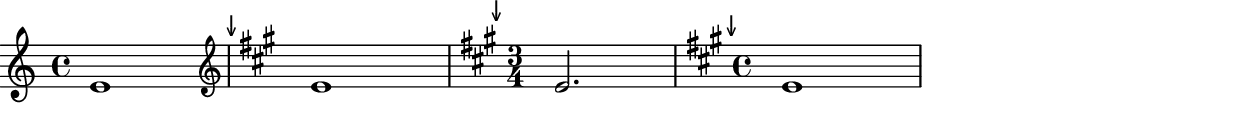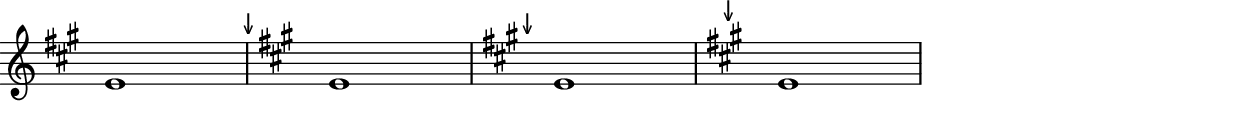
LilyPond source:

%% Generated by lilypond-book.py
%% Options: [exampleindent=10.16\mm,indent=0\mm,line-width=160\mm]
\include "lilypond-book-preamble.ly"


% ****************************************************************
% Start cut-&-pastable-section
% ****************************************************************



\paper {
  indent = 0\mm
  line-width = 160\mm
  % offset the left padding, also add 1mm as lilypond creates cropped
  % images with a little space on the right
  line-width = #(- line-width (* mm  3.000000) (* mm 1))
}

\layout {
  
}





% ****************************************************************
% ly snippet:
% ****************************************************************
\sourcefilename "aligning-marks-with-various-notation-objects.ly"
\sourcefileline 0
%% DO NOT EDIT this file manually; it is automatically
%% generated from LSR http://lsr.dsi.unimi.it
%% Make any changes in LSR itself, or in Documentation/snippets/new/ ,
%% and then run scripts/auxiliar/makelsr.py
%%
%% This file is in the public domain.
\version "2.14.2"

\header {
  lsrtags = "text"

%% Translation of GIT committish: 6977ddc9a3b63ea810eaecb864269c7d847ccf98
  texidoces = "
Si están especificadas, las marcas de texto se pueden alinear con
objetos de notación distintos a las líneas divisorias.  Entre estos
objetos se encuentran @code{ambitus}, @code{breathing-sign},
@code{clef}, @code{custos}, @code{staff-bar}, @code{left-edge},
@code{key-cancellation}, @code{key-signature} y @code{time-signature}.

En estos casos, las marcas de texto se centran horizontalmente sobre
el objeto, aunque esto se puede cambiar, como se muestra en la segunda
línea de este ejemplo (en una partitura con varios pentagramas, se
debe hacer este ajuste para todos los pentagramas).

"
  doctitlees = "Alinear marcas con varios objetos de notación"


%% Translation of GIT committish: 0a868be38a775ecb1ef935b079000cebbc64de40
  texidocde = "
Wenn angegeben, können Textzeichen auch an anderen Objekten als Taktstrichen
ausgerichtet werden.  Zu diesen Objekten gehören @code{ambitus},
@code{breathing-sign}, @code{clef}, @code{custos}, @code{staff-bar},
@code{left-edge}, @code{key-cancellation}, @code{key-signature} und
@code{time-signature}.

In diesem Fall werden die Zeichen horizontal über dem Objekt zentriert.
Diese Ausrichtung kann auch geändert werden, wie die zweite Zeile
des Beispiels zeigt.  In einer Partitur mit vielen Systemen sollte
diese Einstellung für alle Systeme gemacht werden.

"

  doctitlede = "Zeichen an verschiedenen Notationsobjekten ausrichten"

%% Translation of GIT committish: 3b125956b08d27ef39cd48bfa3a2f1e1bb2ae8b4
  texidocfr = "
Les indications textuelles peuvent s'aligner par rapport à d'autres
objets que des barres de mesure, tels que @code{ambitus},
@code{breathing-sign}, @code{clef}, @code{custos}, @code{staff-bar},
@code{left-edge}, @code{key-cancellation}, @code{key-signature}, ou
@code{time-signature}.


Par défaut, les indications textuelles sont alignées avec le milieu
des objets de notation.  Bien entendu, vous pouvez modifier les
propriétés des objets en question pour obtenir un autre
résultat comme l'illustre la deuxième ligne de l'exemple.  Dans le cas
de portées multiples, ces réglages doivent être faits pour chacune
d'entre elles.

"
  doctitlefr = "Alignement des indications par rapport à divers objets de notation"


  texidoc = "
If specified, text marks may be aligned with notation objects other
than bar lines.  These objects include @code{ambitus},
@code{breathing-sign}, @code{clef}, @code{custos}, @code{staff-bar},
@code{left-edge}, @code{key-cancellation}, @code{key-signature}, and
@code{time-signature}.



In such cases, text marks will be horizontally centered above the
object. However this can be changed, as demonstrated on the second line
of this example (in a score with multiple staves, this setting should
be done for all the staves).



"
  doctitle = "Aligning marks with various notation objects"
} % begin verbatim


\relative c' {
  e1

  % the RehearsalMark will be centered above the Clef
  \override Score.RehearsalMark #'break-align-symbols = #'(clef)
  \key a \major
  \clef treble
  \mark "↓"
  e1

  % the RehearsalMark will be centered above the TimeSignature
  \override Score.RehearsalMark #'break-align-symbols = #'(time-signature)
  \key a \major
  \clef treble
  \time 3/4
  \mark \markup { \char ##x2193 }
  e2.

  % the RehearsalMark will be centered above the KeySignature
  \override Score.RehearsalMark #'break-align-symbols = #'(key-signature)
  \key a \major
  \clef treble
  \time 4/4
  \mark \markup { \char ##x2193 }
  e1

  \break
  e1

  % the RehearsalMark will be aligned with the left edge of the KeySignature
  \once \override Score.KeySignature #'break-align-anchor-alignment = #LEFT
  \mark \markup { \char ##x2193 }
  \key a \major
  e1

  % the RehearsalMark will be aligned with the right edge of the KeySignature
  \once \override Score.KeySignature #'break-align-anchor-alignment = #RIGHT
  \key a \major
  \mark \markup { \char ##x2193 }
  e1

  % the RehearsalMark will be aligned with the left edge of the KeySignature
  % and then shifted right by one unit.
  \once \override Score.KeySignature #'break-align-anchor = #1
  \key a \major
  \mark \markup { \char ##x2193 }
  e1
}



% ****************************************************************
% end ly snippet
% ****************************************************************
